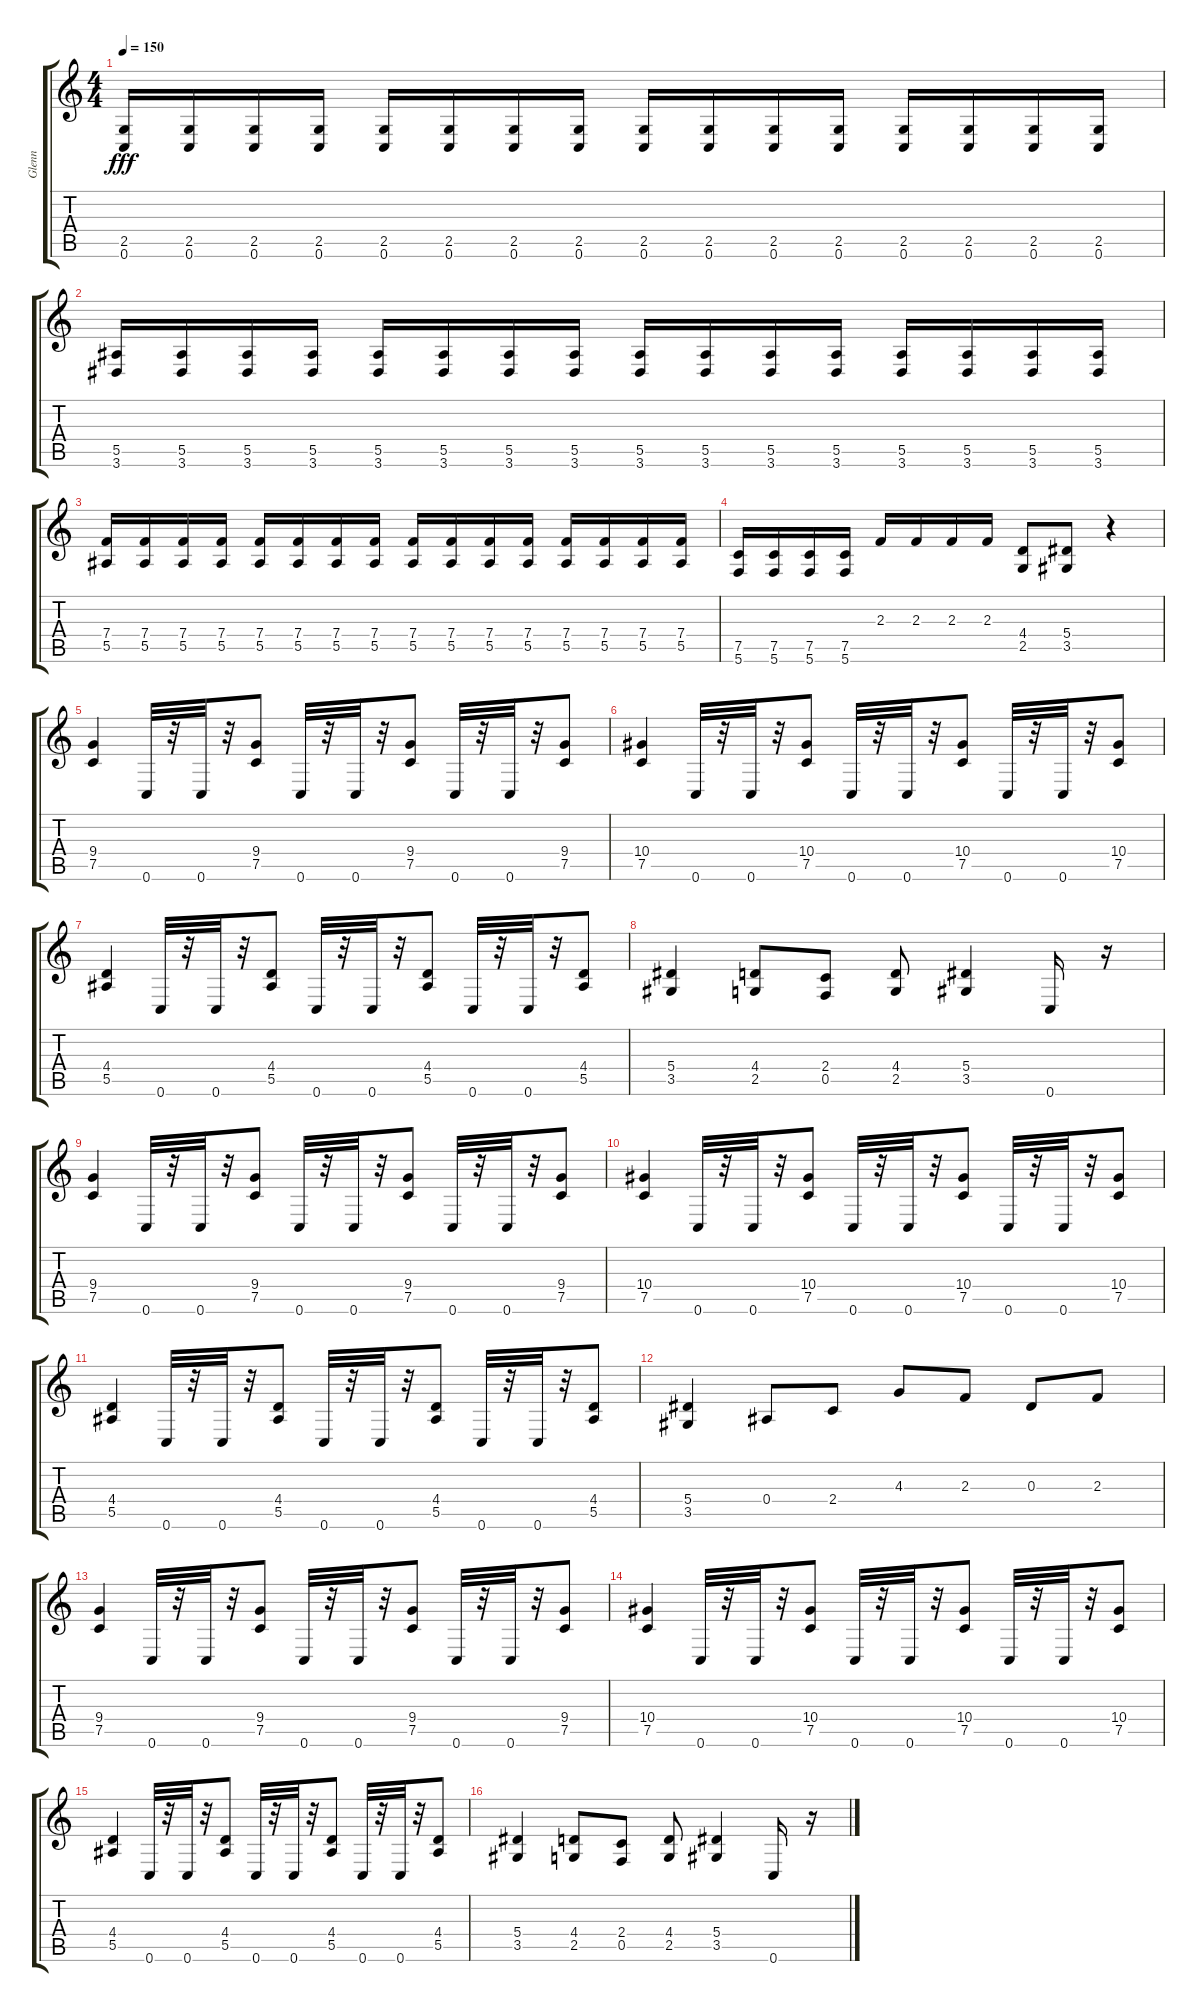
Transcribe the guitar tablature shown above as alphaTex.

\track ("Glenn" "Glenn") {instrument distortionguitar}
\staff {score tabs}
\tuning (C4 G3 Eb3 Bb2 F2 C2) {hide}
\ts (4 4)
\tempo 150
\clef g2
\ks c
(2.5 0.6).16{dy fff} (2.5 0.6).16 (2.5 0.6).16 (2.5 0.6).16 (2.5 0.6).16 (2.5 0.6).16 (2.5 0.6).16 (2.5 0.6).16 (2.5 0.6).16 (2.5 0.6).16 (2.5 0.6).16 (2.5 0.6).16 (2.5 0.6).16 (2.5 0.6).16 (2.5 0.6).16 (2.5 0.6).16 |
(5.5 3.6).16 (5.5 3.6).16 (5.5 3.6).16 (5.5 3.6).16 (5.5 3.6).16 (5.5 3.6).16 (5.5 3.6).16 (5.5 3.6).16 (5.5 3.6).16 (5.5 3.6).16 (5.5 3.6).16 (5.5 3.6).16 (5.5 3.6).16 (5.5 3.6).16 (5.5 3.6).16 (5.5 3.6).16 |
(7.4 5.5).16 (7.4 5.5).16 (7.4 5.5).16 (7.4 5.5).16 (7.4 5.5).16 (7.4 5.5).16 (7.4 5.5).16 (7.4 5.5).16 (7.4 5.5).16 (7.4 5.5).16 (7.4 5.5).16 (7.4 5.5).16 (7.4 5.5).16 (7.4 5.5).16 (7.4 5.5).16 (7.4 5.5).16 |
(7.5 5.6).16 (7.5 5.6).16 (7.5 5.6).16 (7.5 5.6).16 2.3.16 2.3.16 2.3.16 2.3.16 (4.4 2.5).8 (5.4 3.5).8 r.4 |
(9.4 7.5).4 0.6.32 r.32 0.6.32 r.32 (9.4 7.5).8 0.6.32 r.32 0.6.32 r.32 (9.4 7.5).8 0.6.32 r.32 0.6.32 r.32 (9.4 7.5).8 |
(10.4 7.5).4 0.6.32 r.32 0.6.32 r.32 (10.4 7.5).8 0.6.32 r.32 0.6.32 r.32 (10.4 7.5).8 0.6.32 r.32 0.6.32 r.32 (10.4 7.5).8 |
(4.4 5.5).4 0.6.32 r.32 0.6.32 r.32 (4.4 5.5).8 0.6.32 r.32 0.6.32 r.32 (4.4 5.5).8 0.6.32 r.32 0.6.32 r.32 (4.4 5.5).8 |
(5.4 3.5).4 (4.4 2.5).8 (2.4 0.5).8 (4.4 2.5).8 (5.4 3.5).4 0.6.16 r.16 |
(9.4 7.5).4 0.6.32 r.32 0.6.32 r.32 (9.4 7.5).8 0.6.32 r.32 0.6.32 r.32 (9.4 7.5).8 0.6.32 r.32 0.6.32 r.32 (9.4 7.5).8 |
(10.4 7.5).4 0.6.32 r.32 0.6.32 r.32 (10.4 7.5).8 0.6.32 r.32 0.6.32 r.32 (10.4 7.5).8 0.6.32 r.32 0.6.32 r.32 (10.4 7.5).8 |
(4.4 5.5).4 0.6.32 r.32 0.6.32 r.32 (4.4 5.5).8 0.6.32 r.32 0.6.32 r.32 (4.4 5.5).8 0.6.32 r.32 0.6.32 r.32 (4.4 5.5).8 |
(5.4 3.5).4 0.4.8 2.4.8 4.3.8 2.3.8 0.3.8 2.3.8 |
(9.4 7.5).4 0.6.32 r.32 0.6.32 r.32 (9.4 7.5).8 0.6.32 r.32 0.6.32 r.32 (9.4 7.5).8 0.6.32 r.32 0.6.32 r.32 (9.4 7.5).8 |
(10.4 7.5).4 0.6.32 r.32 0.6.32 r.32 (10.4 7.5).8 0.6.32 r.32 0.6.32 r.32 (10.4 7.5).8 0.6.32 r.32 0.6.32 r.32 (10.4 7.5).8 |
(4.4 5.5).4 0.6.32 r.32 0.6.32 r.32 (4.4 5.5).8 0.6.32 r.32 0.6.32 r.32 (4.4 5.5).8 0.6.32 r.32 0.6.32 r.32 (4.4 5.5).8 |
(5.4 3.5).4 (4.4 2.5).8 (2.4 0.5).8 (4.4 2.5).8 (5.4 3.5).4 0.6.16 r.16
